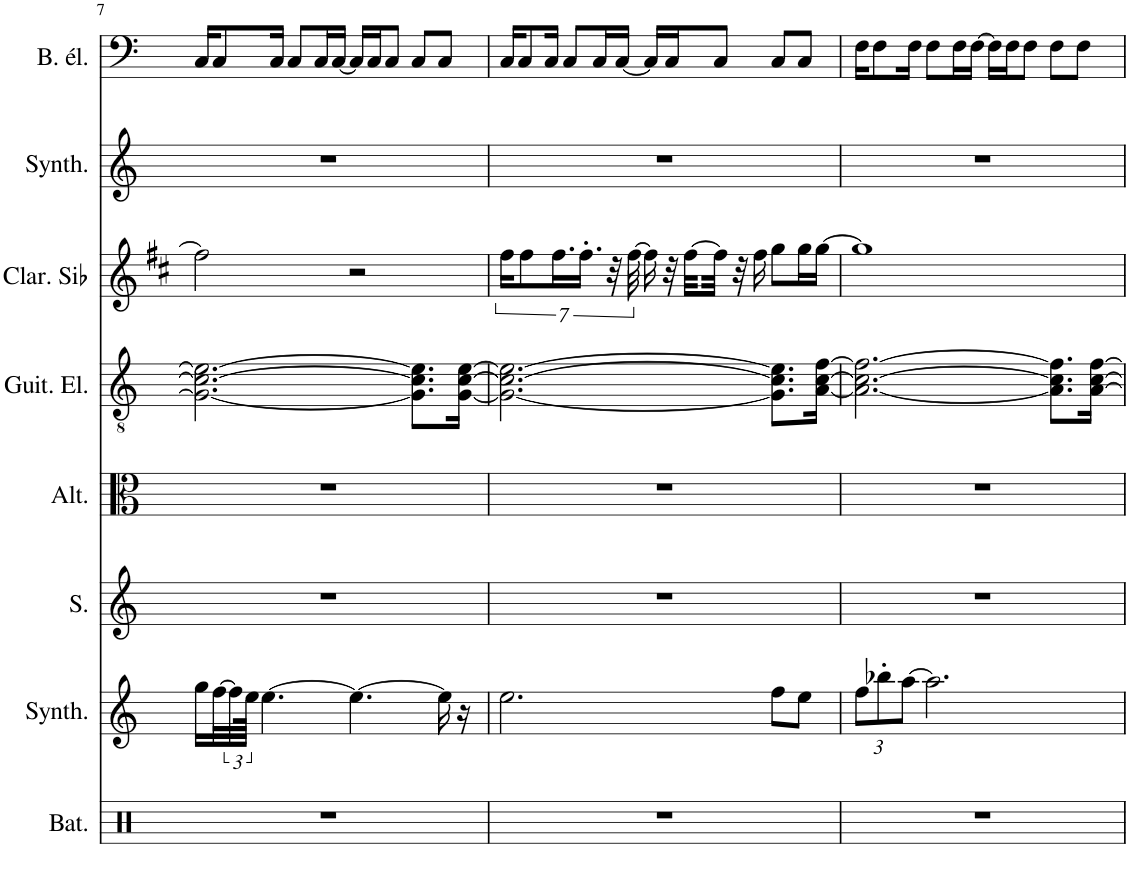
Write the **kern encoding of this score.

**kern	**kern	**kern	**kern	**kern	**kern	**kern	**kern
*part8	*part7	*part6	*part5	*part4	*part3	*part2	*part1
*staff8	*staff7	*staff6	*staff5	*staff4	*staff3	*staff2	*staff1
*I"Batterie	*I"Synthétiseur d'effets	*I"Soprano	*I"Altos	*I"Guitare électrique	*I"Clarinette en Sib	*I"Synthétiseur d'effets	*I"Basse électrique
*I'Bat.	*I'Synth.	*I'S.	*I'Alt.	*I'Guit. El.	*I'Clar. Sib	*I'Synth.	*I'B. él.
!!LO:PB:g=z
*clefX	*clefG2	*clefG2	*clefC3	*clefGv2	*clefG2	*clefG2	*clefF4
*	*	*	*	*	*Trd1c2	*	*Trd7c12
*k[]	*k[]	*k[]	*k[]	*k[]	*k[f#c#]	*k[]	*k[]
*M4/4	*M4/4	*M4/4	*M4/4	*M4/4	*M4/4	*M4/4	*M4/4
=7	=7	=7	=7	=7	=7	=7	=7
1r	16gg\LL	1r	1r	2.G\_ 2.c\_ 2.e\_	2ff#\]	1r	16C/KL
.	[32ff\L	.	.	.	.	.	8C/
.	48ff\]	.	.	.	.	.	.
.	96ee\JJJk	.	.	.	.	.	.
.	[4.ee\	.	.	.	.	.	.
.	.	.	.	.	.	.	16C/Jk
.	.	.	.	.	.	.	8C/L
.	.	.	.	.	.	.	16C/L
.	.	.	.	.	.	.	[16C/JJ
.	4.ee\_	.	.	.	2r	.	16C/LL]
.	.	.	.	.	.	.	16C/J
.	.	.	.	.	.	.	8C/J
.	.	.	.	8.G\] 8.c\] 8.e\]L	.	.	8C/L
.	16ee\]	.	.	.	.	.	8C/J
.	16r	.	.	[16G\ [16c\ [16e\Jk	.	.	.
=8	=8	=8	=8	=8	=8	=8	=8
1r	2.ee\	1r	1r	2.G\_ 2.c\_ 2.e\_	14ff#\KL	1r	16C/KL
.	.	.	.	.	.	.	8C/
.	.	.	.	.	7ff#\	.	.
.	.	.	.	.	.	.	16C/Jk
.	.	.	.	.	14.ff#\L	.	.
.	.	.	.	.	.	.	8C/L
.	.	.	.	.	14.ff#'\JJ	.	.
.	.	.	.	.	.	.	16C/L
.	.	.	.	.	28r	.	.
.	.	.	.	.	.	.	[16C/JJ
.	.	.	.	.	[28ff#\	.	.
.	.	.	.	.	16ff#\]	.	16C/LL]
.	.	.	.	.	32r	.	16C/J
.	.	.	.	.	[32ff#\LLL	.	.
.	.	.	.	.	32ff#\JJJ]	.	8C/J
.	.	.	.	.	32r	.	.
.	.	.	.	.	16ff#\	.	.
.	8ff\L	.	.	8.G\] 8.c\] 8.e\]L	8gg\L	.	8C/L
.	8ee\J	.	.	.	16gg\L	.	8C/J
.	.	.	.	[16A\ [16c\ [16f\Jk	[16gg\JJ	.	.
=9	=9	=9	=9	=9	=9	=9	=9
*	*Xbrackettup	*	*	*	*	*	*
1r	12ff\L	1r	1r	2.A\_ 2.c\_ 2.f\_	1gg]	1r	16F\KL
.	.	.	.	.	.	.	8F\
.	12bb-X'\	.	.	.	.	.	.
.	[12aa\J	.	.	.	.	.	.
.	.	.	.	.	.	.	16F\Jk
.	2.aa\]	.	.	.	.	.	8F\L
.	.	.	.	.	.	.	16F\L
.	.	.	.	.	.	.	[16F\JJ
.	.	.	.	.	.	.	16F\LL]
.	.	.	.	.	.	.	16F\J
.	.	.	.	.	.	.	8F\J
.	.	.	.	8.A\] 8.c\] 8.f\]L	.	.	8F\L
.	.	.	.	.	.	.	8F\J
.	.	.	.	[16A\ [16c\ [16f\Jk	.	.	.
=	=	=	=	=	=	=	=
*-	*-	*-	*-	*-	*-	*-	*-
